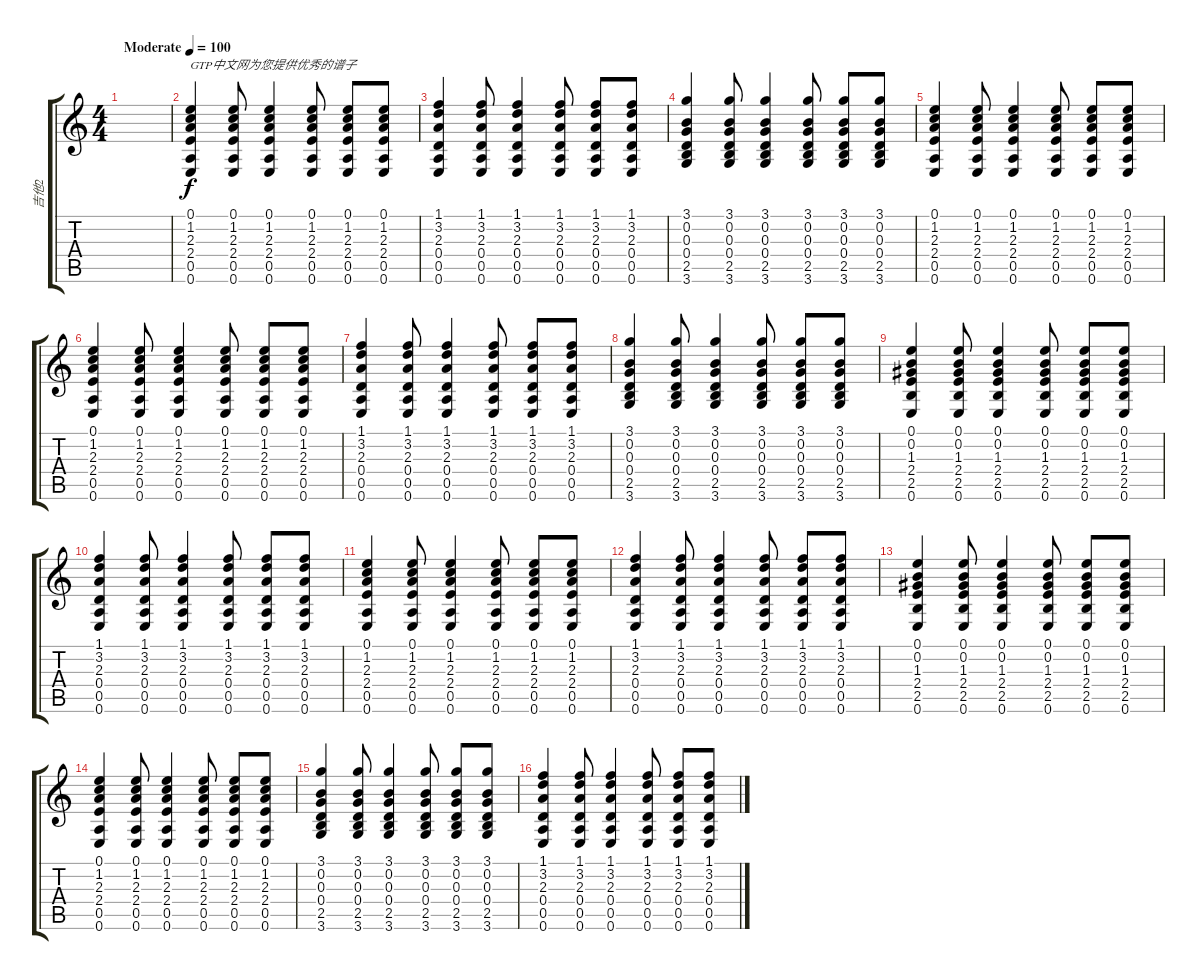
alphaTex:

\track ("吉他2" "吉他2") {instrument acousticguitarsteel}
\staff {score tabs}
\tuning (E4 B3 G3 D3 A2 E2) {hide}
\ts (4 4)
\tempo (100 "Moderate")
\clef g2
\ks c
|
(0.1 1.2 2.3 2.4 0.5 0.6).4{txt "GTP中文网为您提供优秀的谱子"} (0.1 1.2 2.3 2.4 0.5 0.6).8 (0.1 1.2 2.3 2.4 0.5 0.6).4 (0.1 1.2 2.3 2.4 0.5 0.6).8 (0.1 1.2 2.3 2.4 0.5 0.6).8 (0.1 1.2 2.3 2.4 0.5 0.6).8 |
(1.1 3.2 2.3 0.4 0.5 0.6).4 (1.1 3.2 2.3 0.4 0.5 0.6).8 (1.1 3.2 2.3 0.4 0.5 0.6).4 (1.1 3.2 2.3 0.4 0.5 0.6).8 (1.1 3.2 2.3 0.4 0.5 0.6).8 (1.1 3.2 2.3 0.4 0.5 0.6).8 |
(3.1 0.2 0.3 0.4 2.5 3.6).4 (3.1 0.2 0.3 0.4 2.5 3.6).8 (3.1 0.2 0.3 0.4 2.5 3.6).4 (3.1 0.2 0.3 0.4 2.5 3.6).8 (3.1 0.2 0.3 0.4 2.5 3.6).8 (3.1 0.2 0.3 0.4 2.5 3.6).8 |
(0.1 1.2 2.3 2.4 0.5 0.6).4 (0.1 1.2 2.3 2.4 0.5 0.6).8 (0.1 1.2 2.3 2.4 0.5 0.6).4 (0.1 1.2 2.3 2.4 0.5 0.6).8 (0.1 1.2 2.3 2.4 0.5 0.6).8 (0.1 1.2 2.3 2.4 0.5 0.6).8 |
(0.1 1.2 2.3 2.4 0.5 0.6).4 (0.1 1.2 2.3 2.4 0.5 0.6).8 (0.1 1.2 2.3 2.4 0.5 0.6).4 (0.1 1.2 2.3 2.4 0.5 0.6).8 (0.1 1.2 2.3 2.4 0.5 0.6).8 (0.1 1.2 2.3 2.4 0.5 0.6).8 |
(1.1 3.2 2.3 0.4 0.5 0.6).4 (1.1 3.2 2.3 0.4 0.5 0.6).8 (1.1 3.2 2.3 0.4 0.5 0.6).4 (1.1 3.2 2.3 0.4 0.5 0.6).8 (1.1 3.2 2.3 0.4 0.5 0.6).8 (1.1 3.2 2.3 0.4 0.5 0.6).8 |
(3.1 0.2 0.3 0.4 2.5 3.6).4 (3.1 0.2 0.3 0.4 2.5 3.6).8 (3.1 0.2 0.3 0.4 2.5 3.6).4 (3.1 0.2 0.3 0.4 2.5 3.6).8 (3.1 0.2 0.3 0.4 2.5 3.6).8 (3.1 0.2 0.3 0.4 2.5 3.6).8 |
(0.1 0.2 1.3 2.4 2.5 0.6).4 (0.1 0.2 1.3 2.4 2.5 0.6).8 (0.1 0.2 1.3 2.4 2.5 0.6).4 (0.1 0.2 1.3 2.4 2.5 0.6).8 (0.1 0.2 1.3 2.4 2.5 0.6).8 (0.1 0.2 1.3 2.4 2.5 0.6).8 |
(1.1 3.2 2.3 0.4 0.5 0.6).4 (1.1 3.2 2.3 0.4 0.5 0.6).8 (1.1 3.2 2.3 0.4 0.5 0.6).4 (1.1 3.2 2.3 0.4 0.5 0.6).8 (1.1 3.2 2.3 0.4 0.5 0.6).8 (1.1 3.2 2.3 0.4 0.5 0.6).8 |
(0.1 1.2 2.3 2.4 0.5 0.6).4 (0.1 1.2 2.3 2.4 0.5 0.6).8 (0.1 1.2 2.3 2.4 0.5 0.6).4 (0.1 1.2 2.3 2.4 0.5 0.6).8 (0.1 1.2 2.3 2.4 0.5 0.6).8 (0.1 1.2 2.3 2.4 0.5 0.6).8 |
(1.1 3.2 2.3 0.4 0.5 0.6).4 (1.1 3.2 2.3 0.4 0.5 0.6).8 (1.1 3.2 2.3 0.4 0.5 0.6).4 (1.1 3.2 2.3 0.4 0.5 0.6).8 (1.1 3.2 2.3 0.4 0.5 0.6).8 (1.1 3.2 2.3 0.4 0.5 0.6).8 |
(0.1 0.2 1.3 2.4 2.5 0.6).4 (0.1 0.2 1.3 2.4 2.5 0.6).8 (0.1 0.2 1.3 2.4 2.5 0.6).4 (0.1 0.2 1.3 2.4 2.5 0.6).8 (0.1 0.2 1.3 2.4 2.5 0.6).8 (0.1 0.2 1.3 2.4 2.5 0.6).8 |
(0.1 1.2 2.3 2.4 0.5 0.6).4 (0.1 1.2 2.3 2.4 0.5 0.6).8 (0.1 1.2 2.3 2.4 0.5 0.6).4 (0.1 1.2 2.3 2.4 0.5 0.6).8 (0.1 1.2 2.3 2.4 0.5 0.6).8 (0.1 1.2 2.3 2.4 0.5 0.6).8 |
(3.1 0.2 0.3 0.4 2.5 3.6).4 (3.1 0.2 0.3 0.4 2.5 3.6).8 (3.1 0.2 0.3 0.4 2.5 3.6).4 (3.1 0.2 0.3 0.4 2.5 3.6).8 (3.1 0.2 0.3 0.4 2.5 3.6).8 (3.1 0.2 0.3 0.4 2.5 3.6).8 |
(1.1 3.2 2.3 0.4 0.5 0.6).4 (1.1 3.2 2.3 0.4 0.5 0.6).8 (1.1 3.2 2.3 0.4 0.5 0.6).4 (1.1 3.2 2.3 0.4 0.5 0.6).8 (1.1 3.2 2.3 0.4 0.5 0.6).8 (1.1 3.2 2.3 0.4 0.5 0.6).8
